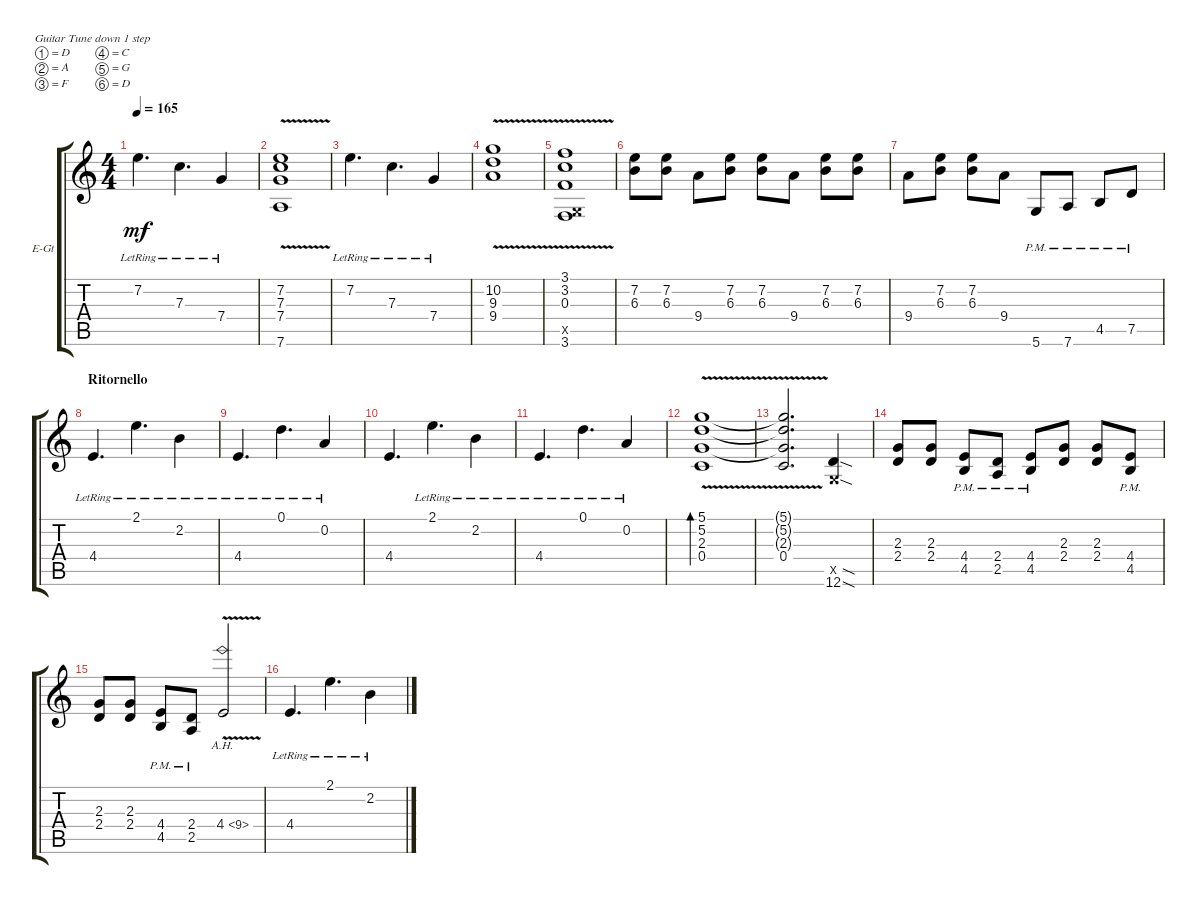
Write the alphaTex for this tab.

\bracketExtendMode groupsimilarinstruments
\firstSystemTrackNameOrientation horizontal
\otherSystemsTrackNameOrientation horizontal
\track ("Guitar Rhythm" "E-Gt") {solo instrument distortionguitar}
\staff {score tabs}
\tuning (D4 A3 F3 C3 G2 D2)
\ts (4 4)
\tempo 165
\clef g2
\ks c
7.2{lr}.4{d dy mf} 7.3{lr}.4{d} 7.4{lr}.4 |
(7.4{v} 7.3{v} 7.2{v} 7.6{v}).1 |
7.2{lr}.4{d} 7.3{lr}.4{d} 7.4{lr}.4 |
(10.2{v} 9.3{v} 9.4).1 |
(3.2{v} 3.1{v} 0.3 3.6 0.5{x}).1 |
(6.3 7.2).8 (6.3 7.2).8 9.4.8 (6.3 7.2).8 (6.3 7.2).8 9.4.8 (6.3 7.2).8 (6.3 7.2).8 |
9.4.8 (6.3 7.2).8 (6.3 7.2).8 9.4.8 5.6{pm}.8 7.6{pm}.8 4.5{pm}.8 7.5{pm}.8 |
\section ("" "Ritornello")
4.4{lr}.4{d} 2.1{lr}.4{d} 2.2{lr}.4 |
4.4{lr}.4{d} 0.1{lr}.4{d} 0.2{lr}.4 |
4.4.4{d} 2.1{lr}.4{d} 2.2{lr}.4 |
4.4{lr}.4{d} 0.1{lr}.4{d} 0.2{lr}.4 |
(2.3{v} 5.1 5.2 0.4).1{bd 504} |
(0.4{v} 2.3{v t} 5.2{t} 5.1{t}).2{d} (12.6{sod} 0.5{sod x}).4 |
(2.3 2.4).8 (2.4 2.3).8 (4.4{pm} 4.5{pm}).8 (2.5{pm} 2.4{pm}).8 (4.4{pm} 4.5{pm}).8 (2.3 2.4).8 (2.3 2.4).8 (4.5{pm} 4.4).8 |
(2.3 2.4).8 (2.4 2.3).8 (4.4{pm} 4.5{pm}).8 (2.5{pm} 2.4{pm}).8 4.4{ah 5 v}.2 |
4.4{lr}.4{d} 2.1{lr}.4{d} 2.2{lr}.4
